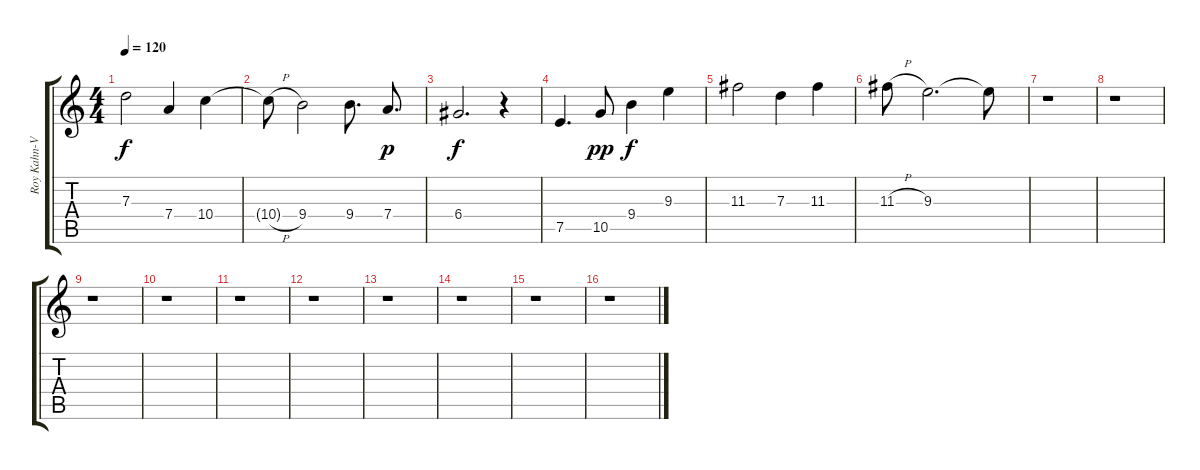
\track ("Roy Kahn-Vocals" "Roy Kahn-V") {instrument acousticguitarsteel}
\staff {score tabs}
\tuning (E4 B3 G3 D3 A2 E2) {hide}
\ts (4 4)
\tempo 120
\clef g2
\ks c
7.3.2{dy f} 7.4.4 10.4.4 |
10.4{h t}.8 9.4.2 9.4.8{d} 7.4.8{d dy p} |
6.4.2{d dy f} r.4 |
7.5.4{d} 10.5.8{dy pp} 9.4.4{dy f} 9.3.4 |
11.3.2 7.3.4 11.3.4 |
11.3{h}.8 9.3.2{d} 9.3{t}.8 |
r.1 |
r.1 |
r.1 |
r.1 |
r.1 |
r.1 |
r.1 |
r.1 |
r.1 |
r.1
